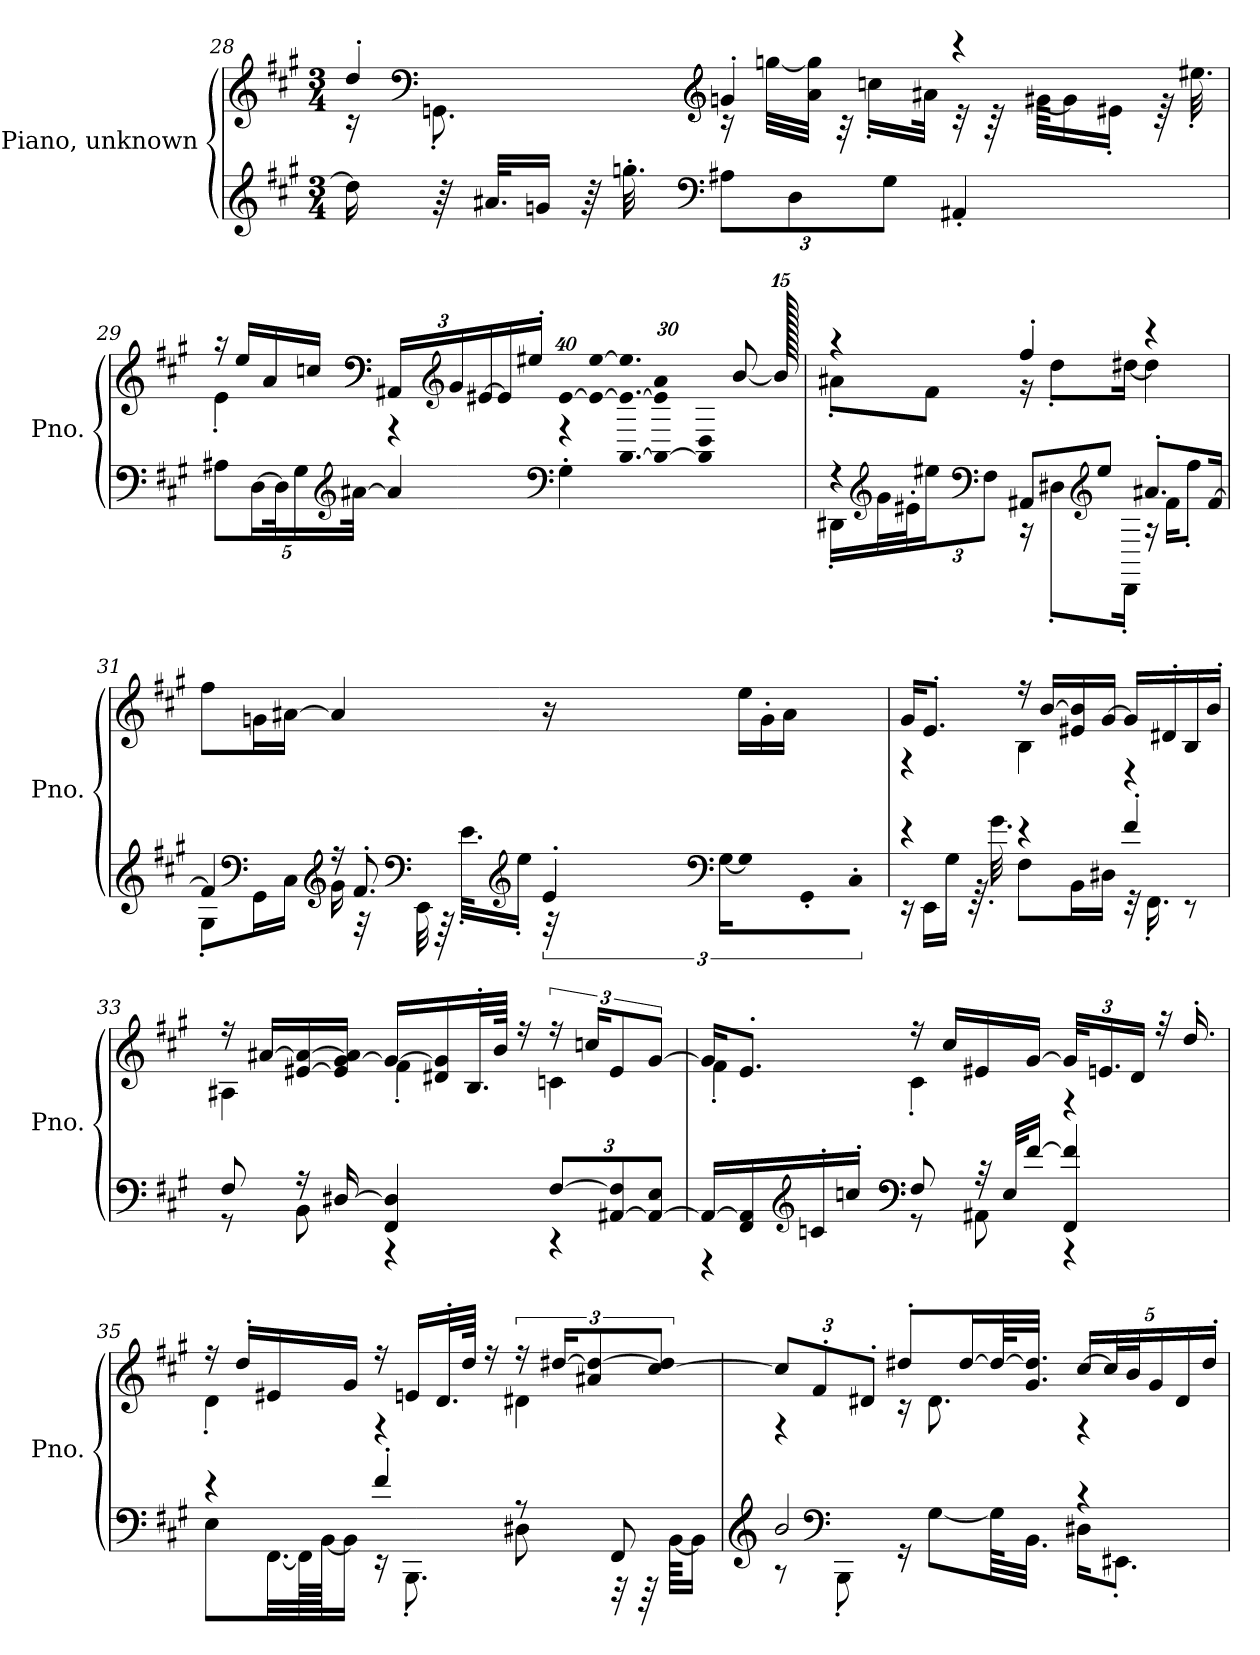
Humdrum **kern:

**kern	**kern
*part1	*part1
*staff2	*staff1
*I"Piano, unknown	*
*I'Pno.	*
!!LO:LB:g=z
*clefG2	*clefG2
*k[f#c#g#]	*k[f#c#g#]
*M3/4	*M3/4
=28	=28
*	*^
16dd#\]	4dd'/	16r
*	*clefF4	*
64r	.	8.GGn'\
32.a#X/KLL	.	.
16gn/JJ	.	.
64r	.	.
32.ggn'\	.	.
*clefF4	*clefG2	*
*Xbrackettup	*	*
12A#X\L	4gn'/	16r
.	.	[32ggn\LLL
12D\	.	.
.	.	32a\ 32gg\]JJJ
.	.	32r
.	.	16ccn'\LL
12G#\J	.	.
.	.	32a#X\JJk
4AA#X'/	4r	32r
.	.	64r
.	.	[64g#X\KKLL
.	.	16g#\]
.	.	16e#X'\JJ
.	.	64r
.	.	32.ee#X'\
!!LO:LB:g=z	!!
=29	=29	=29
10A#X\L	16r	4e'\
.	16ee/LL	.
[20D\L	.	.
.	16a/	.
40D\K]	.	.
20G#\	.	.
.	16ccn/JJ	.
*clefG2	*	*
[40a#X\JJk	.	.
*	*clefF4	*
*	*Xbrackettup	*
4a#/]	24AA#X/LL	4r
*	*clefG2	*
.	24g#/	.
.	[24e#X/	.
.	16e#/]	.
.	16ee#X'/JJ	.
*clefF4	*	*
!	!LO:N:vis=32	!
4G#'\	[640%23e#/LLL	4r
!	!LO:N:vis=64	!
.	960%17e#/_ [960%17ee#/K	.
!	!LO:N:vis=32.	!
.	[1920%103AA#/ 1920%103e#/_ 1920%103ee#/]	.
!	!LO:N:vis=32	!
.	640%23AA#/_ 640%23e#/] 640%23a/	.
!	!LO:N:vis=32	!
.	640%23AA#/] 640%23D/J	.
.	[240%17b/J	.
1920ryy	1920b/]	1920ryy
!!LO:LB:g=z	!!
=30	=30	=30
*^	*	*
4r	16DD#X'\LL	4r	8a#X'\L
*clefG2	*	*	*
.	32g#\L	.	.
.	32e#X'\J	.	.
.	24ee#X\J	.	8f#\J
*clefF4	*	*	*
.	12F#\J	.	.
8AA#X/L	16r	4ff#'/	16r
.	8D#X'\L	.	8dd'\L
*clefG2	*	*	*
8ee#/J	.	.	.
.	16DD#'\Jk	.	[16dd#X\Jk
8.a#X'/L	16r	4r	4dd#\]
.	16f#\KL	.	.
.	8ff#'\J	.	.
[16f#/Jk	.	.	.
*	*	*v	*v
!!LO:LB:g=z
=31	=31	=31
4f#/]	8G#'\L	8ff#\L
*clefF4	*	*
.	16GG#\L	16gn\L
.	16C#\JJ	[16a#X\JJ
*clefG2	*	*
16r	16g#\	4a#/]
8.f#'/	32r	.
*clefF4	*	*
.	32EE\	.
.	64r	.
.	32.e'\KLL	.
*clefG2	*	*
.	16ee'\JJ	.
*	*brackettup	*
4e'/	48r	16r
*clefF4	*	*
.	[24G#\LL	.
.	16G#\]	16ee\LL
.	16GG#'\	16g'\
.	16C#'\JJ	16a#\JJ
=32	=32	=32
*	*	*^
4r	16r	16g#/KL	4r
.	16EE\LL	8.e'/J	.
.	16G#\JJ	.	.
.	64r	.	.
.	32.g#'\	.	.
4r	8F#\L	16r	4B\
.	.	[16b/LL	.
.	16BB\L	16e#X/ 16b/]	.
.	16D#X\JJ	[16g#/JJ	.
4f#'/	32r	16g#/LL]	4r
.	16.FF#'\	.	.
.	.	16d#X'/	.
.	8r	16B/	.
.	.	16b'/JJ	.
!!LO:LB:g=z	!!
=33	=33	=33	=33
8F#/	8r	16r	4A#X\
.	.	[16a#X/LL	.
16r	8BB\	[16e#X/ 16a#/_	.
[16D#X/	.	16e#/] [16g#/ 16a#/]JJ	.
4FF#/ 4D#/]	4r	16g#/LL_	4f#'\
.	.	16d#X/ 16g#/]	.
.	.	32.B'/L	.
.	.	64b/JJJk	.
.	.	16r	.
*Xbrackettup	*	*brackettup	*
[12F#/L	4r	24r	4cn\
.	.	24ccn/KL	.
[12AA#X/ 12F#/]	.	12e#/	.
12AA#/_ 12E/J	.	[12g#/J	.
=34	=34	=34	=34
16AA#/LL_	4r	16g#/KL]	4f#'\
16FF#/ 16AA#/]	.	8.e'/J	.
*clefG2	*	*	*
16cn'/	.	.	.
16ccn'/JJ	.	.	.
*clefF4	*	*	*
8F#/	8r	16r	4c#'\
.	.	16cc#/LL	.
32r	8AA#X\	16e#X/	.
32E/KLL	.	.	.
[16f#/JJ	.	[16g#/JJ	.
*	*	*Xbrackettup	*
4FF#/ 4f#/]	4r	48g#/KLL]	4r
.	.	24.en/	.
.	.	24d/JJ	.
.	.	32r	.
.	.	16.dd'/	.
!!LO:PB:g=z	!!
=35	=35	=35	=35
4r	8E\L	16r	4d'\
.	.	16dd'/LL	.
.	[32.FF#\LL	16e#X/	.
.	128FF#\LL]	.	.
.	[128BB\JJJ	.	.
.	16BB\JJ]	16g#/JJ	.
4f#'/	16r	16r	4r
.	8.BBB'\	16en/LL	.
.	.	32.d'/L	.
.	.	64dd/JJJk	.
.	.	16r	.
*	*	*brackettup	*
8r	8D#X\	24r	4d#X\
.	.	[24dd#X/KL	.
.	.	12a#X/ 12dd#/_	.
8FF#/	32r	.	.
.	64r	.	.
.	.	[12cc#/ 12dd#/]J	.
.	[64BB\KKLL	.	.
.	16BB\JJ]	.	.
!!LO:LB:g=z	!!
=36	=36	=36	=36
*clefG2	*	*	*
*	*	*Xbrackettup	*
2b/	8r	12cc#/L]	4r
.	.	12f#'/	.
*clefF4	*	*	*
.	8BBB'\	.	.
.	.	12d#X'/J	.
.	16r	8dd#X'/L	16r
.	[8G#\L	.	8.d#\
.	.	[16dd#/L	.
.	64G#\KLL]	64dd#/KL_	.
.	32.BB\JJJ	32.g#/ 32.dd#/]JJJ	.
4r	16D#X\KL	[20cc#/LL	4r
.	.	40cc#/L]	.
.	8.EE#X'\J	.	.
.	.	40b/J	.
.	.	20g#/	.
.	.	20d#/	.
.	.	20dd#'/JJ	.
*v	*v	*	*
*	*v	*v
=	=
*-	*-
